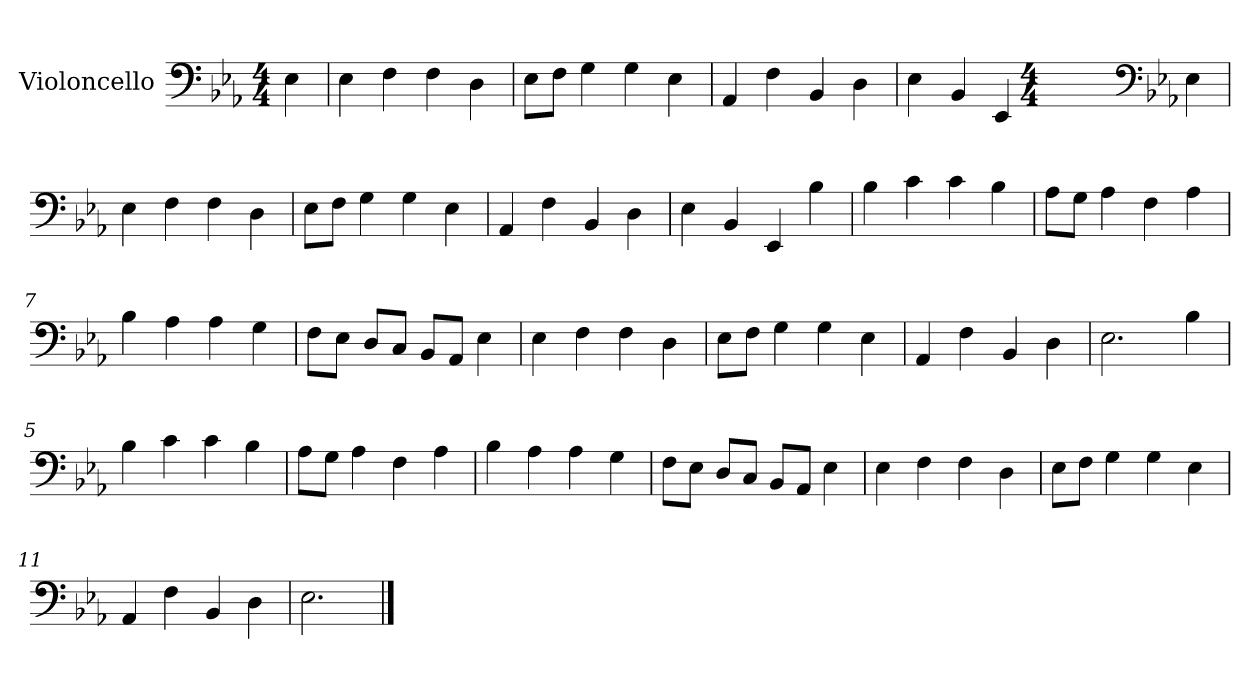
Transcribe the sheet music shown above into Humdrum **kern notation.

**kern
*part1
*staff1
*I"Violoncello
*I'Vc
*clefF4
*k[b-e-a-]
*E-:
*M4/4
=
4E-
=1
4E-
4F
4F
4D
=2
8E-\L
8F\J
4G
4G
4E-
=3
4AA-
4F
4BB-
4D
=4
4E-
4BB-
4EE-
*clefF4
*k[b-e-a-]
*E-:
*M4/4
4E-
=1
4E-
4F
4F
4D
=2
8E-\L
8F\J
4G
4G
4E-
=3
4AA-
4F
4BB-
4D
=4
4E-
4BB-
4EE-
4B-
=5
4B-
4c
4c
4B-
=6
8A-\L
8G\J
4A-
4F
4A-
=7
4B-
4A-
4A-
4G
=8
8F\L
8E-\J
8D/L
8C/J
8BB-/L
8AA-/J
4E-
=9
4E-
4F
4F
4D
=10
8E-\L
8F\J
4G
4G
4E-
=11
4AA-
4F
4BB-
4D
=12
2.E-
4B-
=5
4B-
4c
4c
4B-
=6
8A-\L
8G\J
4A-
4F
4A-
=7
4B-
4A-
4A-
4G
=8
8F\L
8E-\J
8D/L
8C/J
8BB-/L
8AA-/J
4E-
=9
4E-
4F
4F
4D
=10
8E-\L
8F\J
4G
4G
4E-
=11
4AA-
4F
4BB-
4D
=12
2.E-
==
*-
